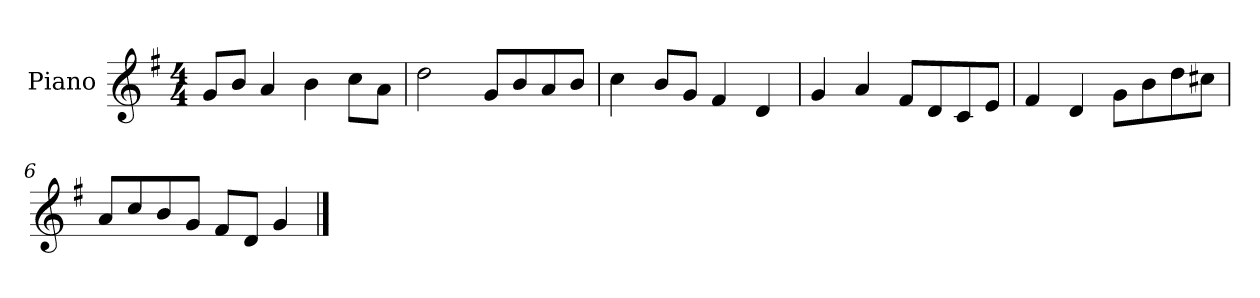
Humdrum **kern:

**kern
*part1
*staff1
*I"Piano
*I'P-no
*clefG2
*k[f#]
*M4/4
*MM90
=1
8g/L
8b/J
4a/
4b\
8cc\L
8a\J
=2
2dd\
8g/L
8b/
8a/
8b/J
=3
4cc\
8b/L
8g/J
4f#/
4d/
=4
4g/
4a/
8f#/L
8d/
8c/
8e/J
=5
4f#/
4d/
8g\L
8b\
8dd\
8cc#X\J
=6
8a/L
8cc/
8b/
8g/J
8f#/L
8d/J
4g/
==
*-
